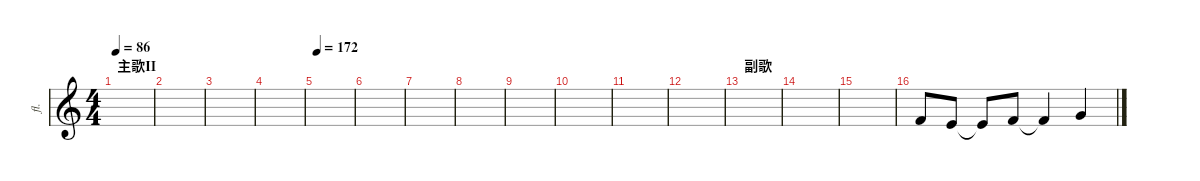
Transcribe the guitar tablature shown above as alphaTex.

\defaultSystemsLayout 4
\hideDynamics
\bracketExtendMode nobrackets
\track ("Vocal和" "fl.") {instrument flute}
\staff {score}
\tuning (E4 B3 G3 D3 A2 E2)
\ts (4 4)
\section ("" "主歌II")
\tempo 86
\clef g2
\ks c
|
|
|
|
\tempo 172
|
|
|
|
|
|
|
|
\section ("" "副歌")
|
|
|
1.1.8{beam Up} 0.1.8{beam Up} 0.1{t}.8{beam Up} 1.1.8{beam Up} 1.1{t}.4{beam Up} 3.1.4{beam Up}
